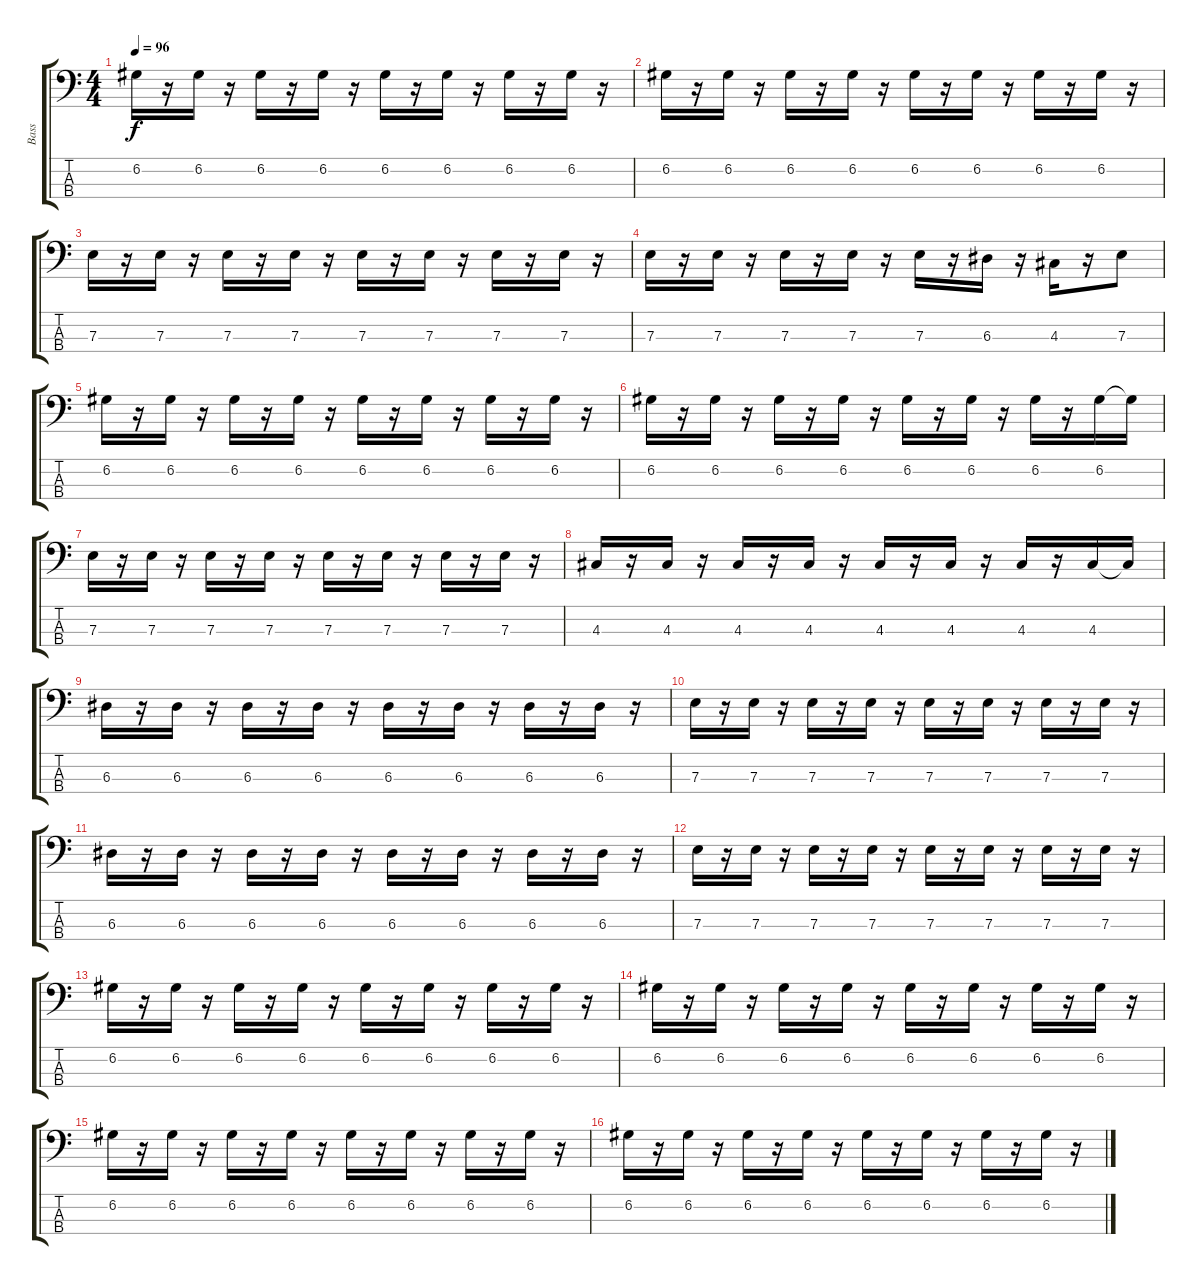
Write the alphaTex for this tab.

\track ("Bass" "Bass") {instrument electricbassfinger}
\staff {score tabs}
\tuning (G2 D2 A1 E1) {hide}
\ts (4 4)
\tempo 96
\clef f4
\ks c
6.2.16{dy f} r.16 6.2.16 r.16 6.2.16 r.16 6.2.16 r.16 6.2.16 r.16 6.2.16 r.16 6.2.16 r.16 6.2.16 r.16 |
6.2.16 r.16 6.2.16 r.16 6.2.16 r.16 6.2.16 r.16 6.2.16 r.16 6.2.16 r.16 6.2.16 r.16 6.2.16 r.16 |
7.3.16 r.16 7.3.16 r.16 7.3.16 r.16 7.3.16 r.16 7.3.16 r.16 7.3.16 r.16 7.3.16 r.16 7.3.16 r.16 |
7.3.16 r.16 7.3.16 r.16 7.3.16 r.16 7.3.16 r.16 7.3.16 r.16 6.3.16 r.16 4.3.16 r.16 7.3.8 |
6.2.16 r.16 6.2.16 r.16 6.2.16 r.16 6.2.16 r.16 6.2.16 r.16 6.2.16 r.16 6.2.16 r.16 6.2.16 r.16 |
6.2.16 r.16 6.2.16 r.16 6.2.16 r.16 6.2.16 r.16 6.2.16 r.16 6.2.16 r.16 6.2.16 r.16 6.2.16 6.2{t}.16 |
7.3.16 r.16 7.3.16 r.16 7.3.16 r.16 7.3.16 r.16 7.3.16 r.16 7.3.16 r.16 7.3.16 r.16 7.3.16 r.16 |
4.3.16 r.16 4.3.16 r.16 4.3.16 r.16 4.3.16 r.16 4.3.16 r.16 4.3.16 r.16 4.3.16 r.16 4.3.16 4.3{t}.16 |
6.3.16 r.16 6.3.16 r.16 6.3.16 r.16 6.3.16 r.16 6.3.16 r.16 6.3.16 r.16 6.3.16 r.16 6.3.16 r.16 |
7.3.16 r.16 7.3.16 r.16 7.3.16 r.16 7.3.16 r.16 7.3.16 r.16 7.3.16 r.16 7.3.16 r.16 7.3.16 r.16 |
6.3.16 r.16 6.3.16 r.16 6.3.16 r.16 6.3.16 r.16 6.3.16 r.16 6.3.16 r.16 6.3.16 r.16 6.3.16 r.16 |
7.3.16 r.16 7.3.16 r.16 7.3.16 r.16 7.3.16 r.16 7.3.16 r.16 7.3.16 r.16 7.3.16 r.16 7.3.16 r.16 |
6.2.16 r.16 6.2.16 r.16 6.2.16 r.16 6.2.16 r.16 6.2.16 r.16 6.2.16 r.16 6.2.16 r.16 6.2.16 r.16 |
6.2.16 r.16 6.2.16 r.16 6.2.16 r.16 6.2.16 r.16 6.2.16 r.16 6.2.16 r.16 6.2.16 r.16 6.2.16 r.16 |
6.2.16 r.16 6.2.16 r.16 6.2.16 r.16 6.2.16 r.16 6.2.16 r.16 6.2.16 r.16 6.2.16 r.16 6.2.16 r.16 |
6.2.16 r.16 6.2.16 r.16 6.2.16 r.16 6.2.16 r.16 6.2.16 r.16 6.2.16 r.16 6.2.16 r.16 6.2.16 r.16
